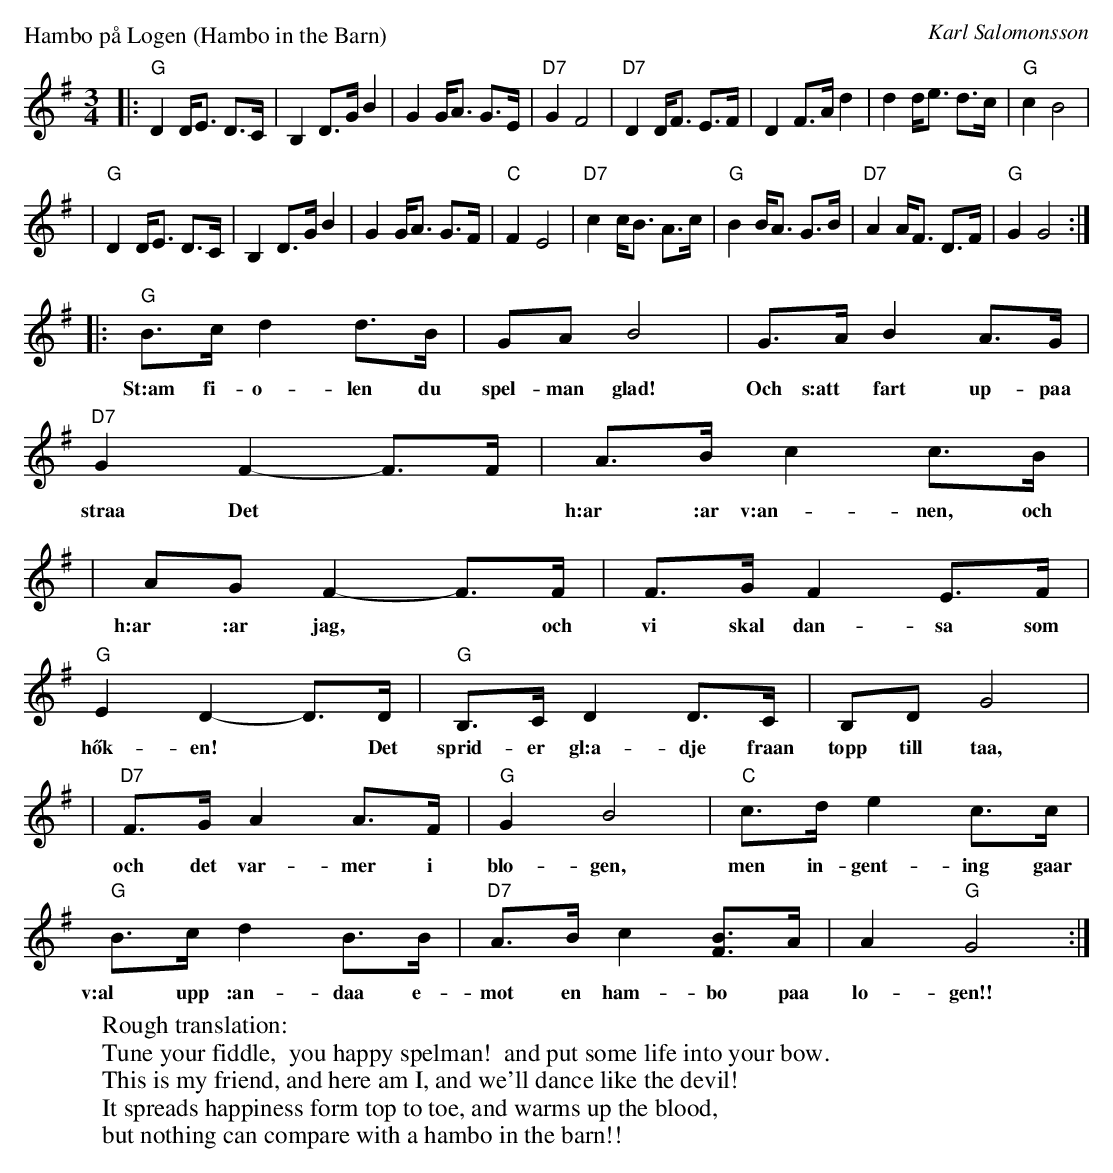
X:1
P: Hambo p\aa Logen (Hambo in the Barn)
C: Karl Salomonsson
W: Rough translation:
W:   Tune your fiddle,  you happy spelman!  and put some life into your bow.
W:   This is my friend, and here am I, and we'll dance like the devil!
W:   It spreads happiness form top to toe, and warms up the blood,
W:   but nothing can compare with a hambo in the barn!!
M: 3/4
L: 1/8
K: G
|: "G"D2 D<E D>C \
| B,2 D>G B2 \
| G2 G<A G>E \
| "D7"G2 F4 \
| "D7"D2 D<F E>F \
| D2 F>A d2 \
| d2 d<e d>c \
| "G"c2 B4 |
| "G"D2 D<E D>C \
| B,2 D>G B2 \
| G2 G<A G>F \
| "C"F2 E4 \
| "D7"c2 c<B A>c \
| "G"B2 B<A G>B \
| "D7"A2 A<F D>F \
| "G"G2 G4 :|
|: "G"B>c d2 d>B \
w: St\:am fi-o-len du
| GA B4 \
w: spel-man glad!
| G>A B2 A>G \
w: Och s\:att fart up-paa
| "D7" G2 F2- F>F \
w: straa Det
| A>B c2 c>B |
w: h\:ar \:ar v\:an-nen, och
| AG F2- F>F \
w: h\:ar \:ar jag,* och
| F>G F2 E>F \
w: vi skal dan-sa som
| "G"E2 D2- D>D \
w: h\:ok-en!* Det
| "G"B,>C D2 D>C \
w: sprid-er gl\:a-dje fraan
| B,D G4 |
w: topp till taa,
| "D7"F>G A2 A>F \
w: och det var-mer i
| "G"G2 B4 \
w: blo-gen,
| "C"c>d e2 c>c \
w: men in-gent-ing gaar
| "G"B>c d2 B>B \
w: v\:al upp \:an-daa e-
| "D7"A>B c2 [BF]>A \
w: mot en ham-bo paa
| A2 "G"G4 :| \
w: lo-gen!!
